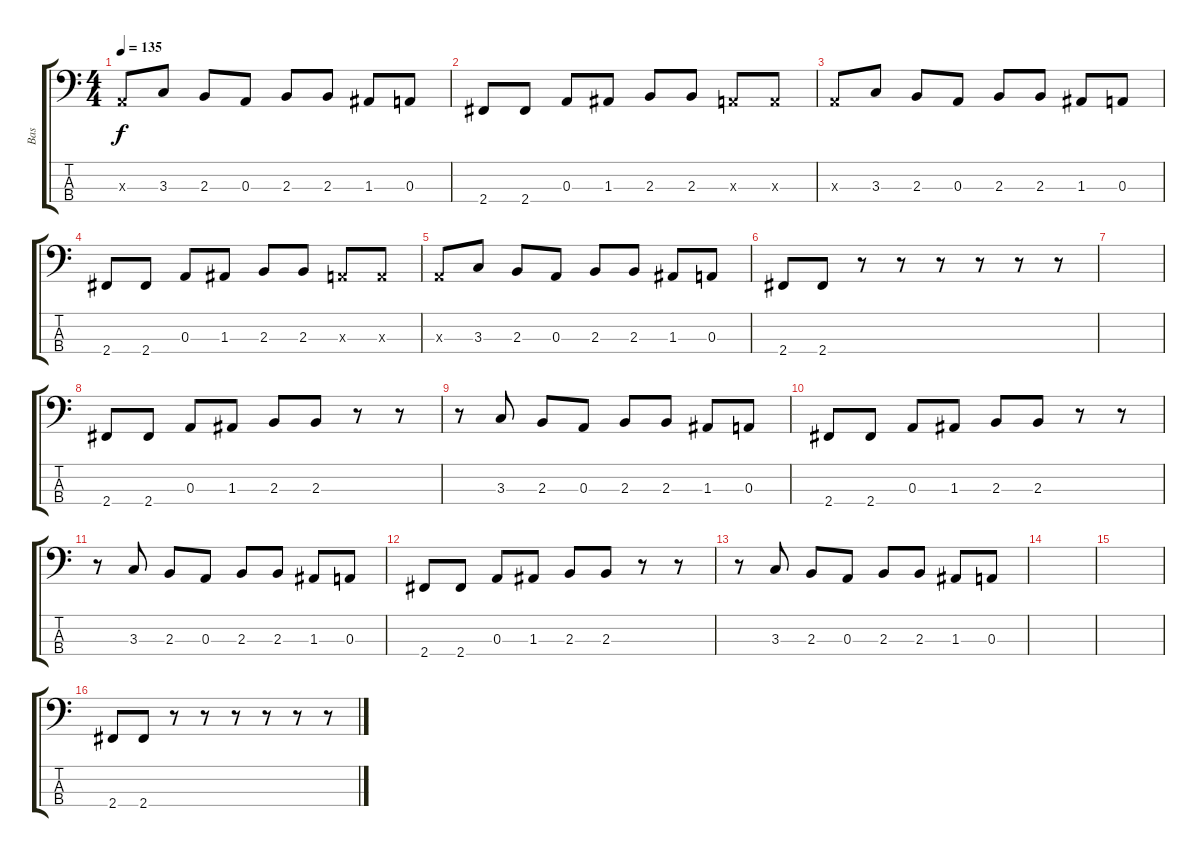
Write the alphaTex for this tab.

\track ("Bas" "Bas") {instrument electricbassfinger}
\staff {score tabs}
\tuning (G2 D2 A1 E1) {hide}
\ts (4 4)
\tempo 135
\clef f4
\ks c
0.3{x}.8{dy f} 3.3.8 2.3.8 0.3.8 2.3.8 2.3.8 1.3.8 0.3.8 |
2.4.8 2.4.8 0.3.8 1.3.8 2.3.8 2.3.8 0.3{x}.8 0.3{x}.8 |
0.3{x}.8 3.3.8 2.3.8 0.3.8 2.3.8 2.3.8 1.3.8 0.3.8 |
2.4.8 2.4.8 0.3.8 1.3.8 2.3.8 2.3.8 0.3{x}.8 0.3{x}.8 |
0.3{x}.8 3.3.8 2.3.8 0.3.8 2.3.8 2.3.8 1.3.8 0.3.8 |
2.4.8 2.4.8 r.8 r.8 r.8 r.8 r.8 r.8 |
|
2.4.8 2.4.8 0.3.8 1.3.8 2.3.8 2.3.8 r.8 r.8 |
r.8 3.3.8 2.3.8 0.3.8 2.3.8 2.3.8 1.3.8 0.3.8 |
2.4.8 2.4.8 0.3.8 1.3.8 2.3.8 2.3.8 r.8 r.8 |
r.8 3.3.8 2.3.8 0.3.8 2.3.8 2.3.8 1.3.8 0.3.8 |
2.4.8 2.4.8 0.3.8 1.3.8 2.3.8 2.3.8 r.8 r.8 |
r.8 3.3.8 2.3.8 0.3.8 2.3.8 2.3.8 1.3.8 0.3.8 |
|
|
2.4.8 2.4.8 r.8 r.8 r.8 r.8 r.8 r.8
